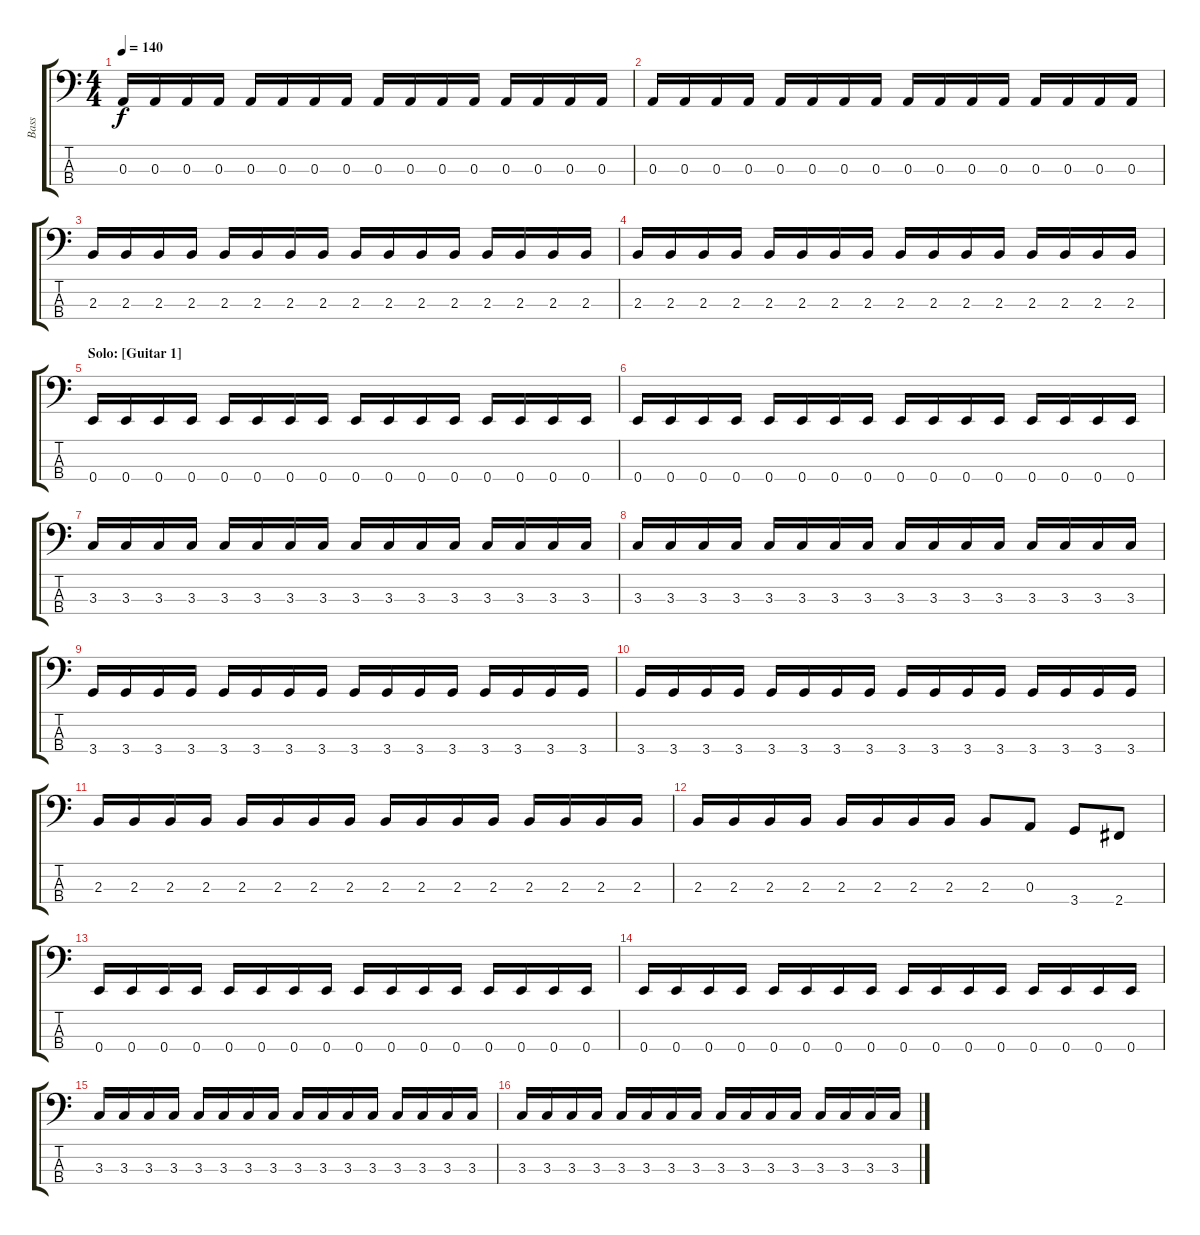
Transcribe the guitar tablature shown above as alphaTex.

\track ("Bass" "Bass") {instrument electricbasspick}
\staff {score tabs}
\tuning (G2 D2 A1 E1) {hide}
\ts (4 4)
\tempo 140
\clef f4
\ks c
0.3.16{dy f} 0.3.16 0.3.16 0.3.16 0.3.16 0.3.16 0.3.16 0.3.16 0.3.16 0.3.16 0.3.16 0.3.16 0.3.16 0.3.16 0.3.16 0.3.16 |
0.3.16 0.3.16 0.3.16 0.3.16 0.3.16 0.3.16 0.3.16 0.3.16 0.3.16 0.3.16 0.3.16 0.3.16 0.3.16 0.3.16 0.3.16 0.3.16 |
2.3.16 2.3.16 2.3.16 2.3.16 2.3.16 2.3.16 2.3.16 2.3.16 2.3.16 2.3.16 2.3.16 2.3.16 2.3.16 2.3.16 2.3.16 2.3.16 |
2.3.16 2.3.16 2.3.16 2.3.16 2.3.16 2.3.16 2.3.16 2.3.16 2.3.16 2.3.16 2.3.16 2.3.16 2.3.16 2.3.16 2.3.16 2.3.16 |
\section ("" "Solo: [Guitar 1]")
0.4.16 0.4.16 0.4.16 0.4.16 0.4.16 0.4.16 0.4.16 0.4.16 0.4.16 0.4.16 0.4.16 0.4.16 0.4.16 0.4.16 0.4.16 0.4.16 |
0.4.16 0.4.16 0.4.16 0.4.16 0.4.16 0.4.16 0.4.16 0.4.16 0.4.16 0.4.16 0.4.16 0.4.16 0.4.16 0.4.16 0.4.16 0.4.16 |
3.3.16 3.3.16 3.3.16 3.3.16 3.3.16 3.3.16 3.3.16 3.3.16 3.3.16 3.3.16 3.3.16 3.3.16 3.3.16 3.3.16 3.3.16 3.3.16 |
3.3.16 3.3.16 3.3.16 3.3.16 3.3.16 3.3.16 3.3.16 3.3.16 3.3.16 3.3.16 3.3.16 3.3.16 3.3.16 3.3.16 3.3.16 3.3.16 |
3.4.16 3.4.16 3.4.16 3.4.16 3.4.16 3.4.16 3.4.16 3.4.16 3.4.16 3.4.16 3.4.16 3.4.16 3.4.16 3.4.16 3.4.16 3.4.16 |
3.4.16 3.4.16 3.4.16 3.4.16 3.4.16 3.4.16 3.4.16 3.4.16 3.4.16 3.4.16 3.4.16 3.4.16 3.4.16 3.4.16 3.4.16 3.4.16 |
2.3.16 2.3.16 2.3.16 2.3.16 2.3.16 2.3.16 2.3.16 2.3.16 2.3.16 2.3.16 2.3.16 2.3.16 2.3.16 2.3.16 2.3.16 2.3.16 |
2.3.16 2.3.16 2.3.16 2.3.16 2.3.16 2.3.16 2.3.16 2.3.16 2.3.8 0.3.8 3.4.8 2.4.8 |
0.4.16 0.4.16 0.4.16 0.4.16 0.4.16 0.4.16 0.4.16 0.4.16 0.4.16 0.4.16 0.4.16 0.4.16 0.4.16 0.4.16 0.4.16 0.4.16 |
0.4.16 0.4.16 0.4.16 0.4.16 0.4.16 0.4.16 0.4.16 0.4.16 0.4.16 0.4.16 0.4.16 0.4.16 0.4.16 0.4.16 0.4.16 0.4.16 |
3.3.16 3.3.16 3.3.16 3.3.16 3.3.16 3.3.16 3.3.16 3.3.16 3.3.16 3.3.16 3.3.16 3.3.16 3.3.16 3.3.16 3.3.16 3.3.16 |
3.3.16 3.3.16 3.3.16 3.3.16 3.3.16 3.3.16 3.3.16 3.3.16 3.3.16 3.3.16 3.3.16 3.3.16 3.3.16 3.3.16 3.3.16 3.3.16
